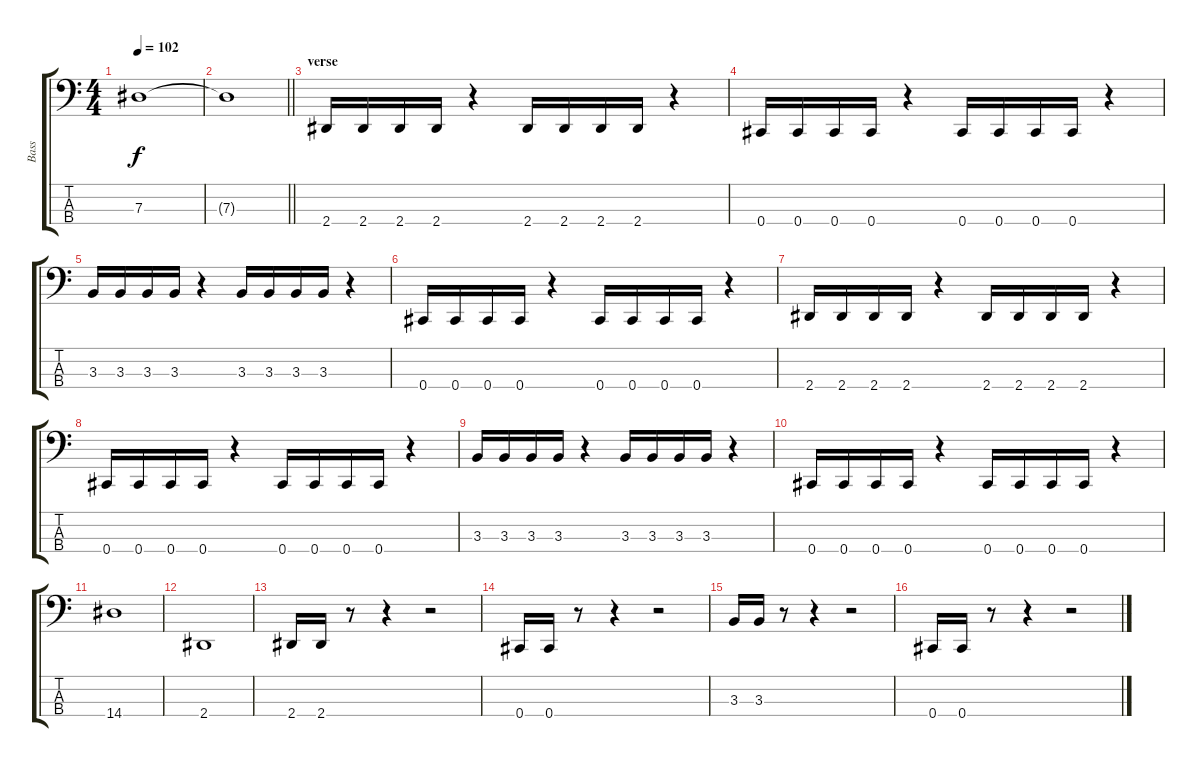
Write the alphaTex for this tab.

\track ("Bass" "Bass") {instrument electricbasspick}
\staff {score tabs}
\tuning (Gb2 Db2 Ab1 Db1) {hide}
\ts (4 4)
\tempo 102
\clef f4
\ks c
7.3.1{dy f} |
\barLineRight lightlight
7.3{t}.1 |
\section ("" "verse")
2.4.16 2.4.16 2.4.16 2.4.16 r.4 2.4.16 2.4.16 2.4.16 2.4.16 r.4 |
0.4.16 0.4.16 0.4.16 0.4.16 r.4 0.4.16 0.4.16 0.4.16 0.4.16 r.4 |
3.3.16 3.3.16 3.3.16 3.3.16 r.4 3.3.16 3.3.16 3.3.16 3.3.16 r.4 |
0.4.16 0.4.16 0.4.16 0.4.16 r.4 0.4.16 0.4.16 0.4.16 0.4.16 r.4 |
2.4.16 2.4.16 2.4.16 2.4.16 r.4 2.4.16 2.4.16 2.4.16 2.4.16 r.4 |
0.4.16 0.4.16 0.4.16 0.4.16 r.4 0.4.16 0.4.16 0.4.16 0.4.16 r.4 |
3.3.16 3.3.16 3.3.16 3.3.16 r.4 3.3.16 3.3.16 3.3.16 3.3.16 r.4 |
0.4.16 0.4.16 0.4.16 0.4.16 r.4 0.4.16 0.4.16 0.4.16 0.4.16 r.4 |
14.4.1 |
2.4.1 |
2.4.16 2.4.16 r.8 r.4 r.2 |
0.4.16 0.4.16 r.8 r.4 r.2 |
3.3.16 3.3.16 r.8 r.4 r.2 |
0.4.16 0.4.16 r.8 r.4 r.2
